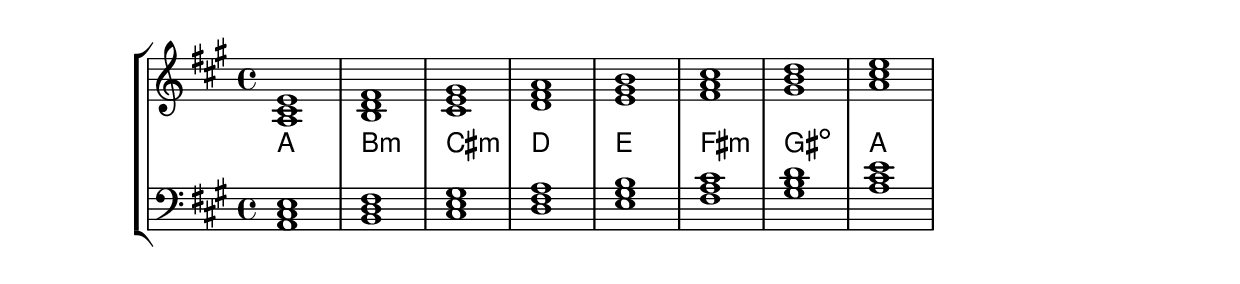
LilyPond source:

% Description: Chord tool for the key of A Major
% Author: Talos Thoren
% Date: January 23, 2013

\version "2.16.1"

% Variable for A Major chord tool

% Key of A Major has three sharps:
% F-Sharp, C-Sharp, G-Sharp
a_maj_triads = { \key a \major <a cis e>1 <b d fis> <cis e gis> <d fis a> <e gis b> <fis a cis > <gis b d> <a cis e> }
a_maj_triadNames = \new ChordNames { \a_maj_triads }
chordTool = \new StaffGroup
{
  <<
  \new Staff
  {
    \relative c'
    << 
      \a_maj_triads 
      \a_maj_triadNames 
    >>
  }
  \new Staff \relative c
  {
    \clef bass
    <<
      \a_maj_triads
    >>
  }
  >>
}

\score
{
  \chordTool
}

